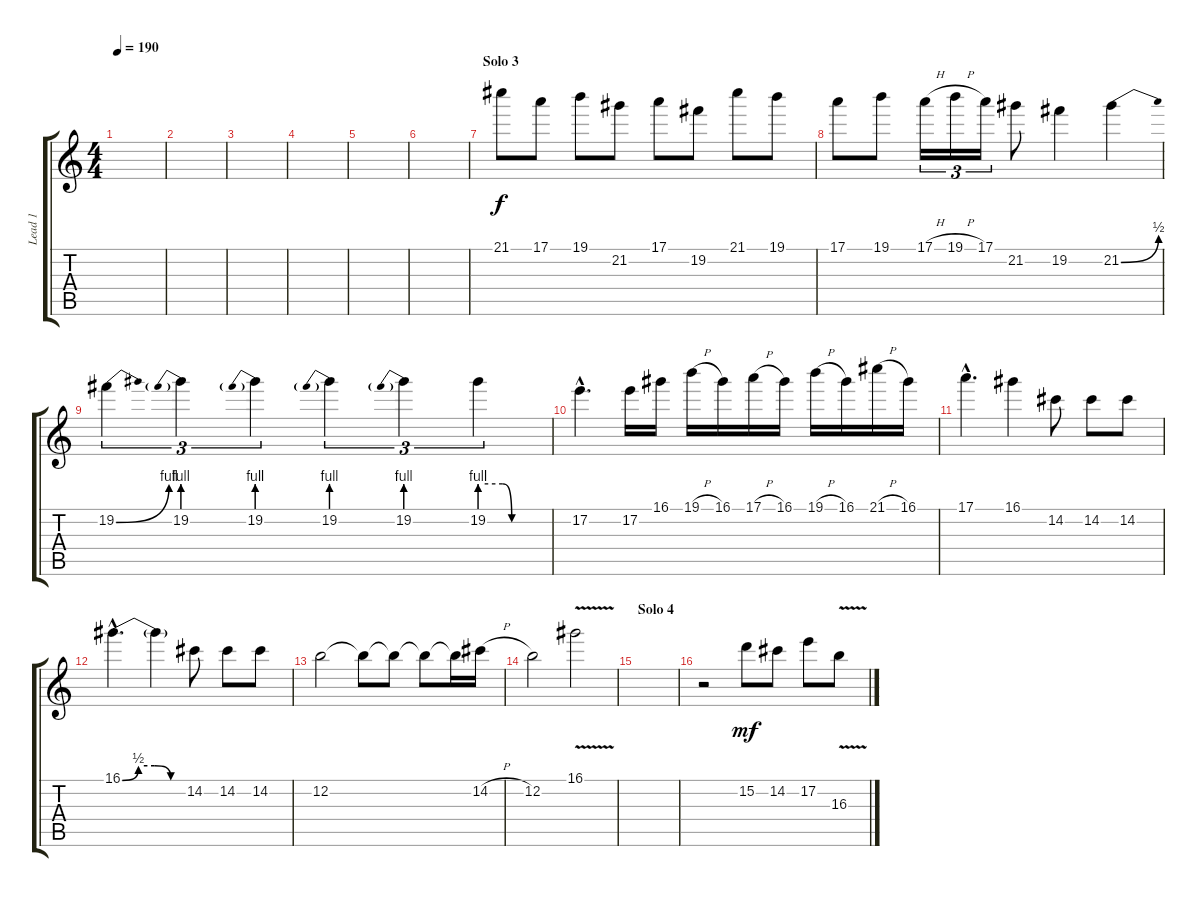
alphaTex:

\track ("Lead 1" "Lead 1") {instrument distortionguitar}
\staff {score tabs}
\tuning (E4 B3 G3 D3 A2 E2) {hide}
\ts (4 4)
\tempo 190
\clef g2
\ks c
|
|
|
|
|
|
\section ("" "Solo 3")
21.1.8 17.1.8 19.1.8 21.2.8 17.1.8 19.2.8 21.1.8 19.1.8 |
17.1.8 19.1.8 17.1{h}.16{tu (3 2)} 19.1{h}.16{tu (3 2)} 17.1.16{tu (3 2)} 21.2.8 19.2.4 21.2{be (bend 0 0 60 2)}.4 |
19.2{be (bend 0 0 60 4)}.4{tu (3 2)} 19.2{be (prebend 0 4 60 4)}.4{tu (3 2)} 19.2{be (prebend 0 4 60 4)}.4{tu (3 2)} 19.2{be (prebend 0 4 60 4)}.4{tu (3 2)} 19.2{be (prebend 0 4 60 4)}.4{tu (3 2)} 19.2{be (custom 0 4 20 4 28 0 40 0 60 0)}.4{tu (3 2)} |
17.2{hac}.4{d} 17.2.16 16.1.16 19.1{h}.16 16.1.16 17.1{h}.16 16.1.16 19.1{h}.16 16.1.16 21.1{h}.16 16.1.16 |
17.1{hac}.4{d} 16.1.4 14.2.8 14.2.8 14.2.8 |
16.1{be (custom 0 0 15 2 30 2 45 0 60 0) hac}.4{d} 16.1{t}.4 14.2.8 14.2.8 14.2.8 |
12.2.2 12.2{t}.8 12.2{t}.8 12.2{t}.8 12.2{t}.16 14.2{h}.16 |
12.2.2 16.1{v}.2 |
\section ("" "Solo 4")
|
r.2 15.2.8{dy mf} 14.2.8 17.2.8 16.3{v}.8
